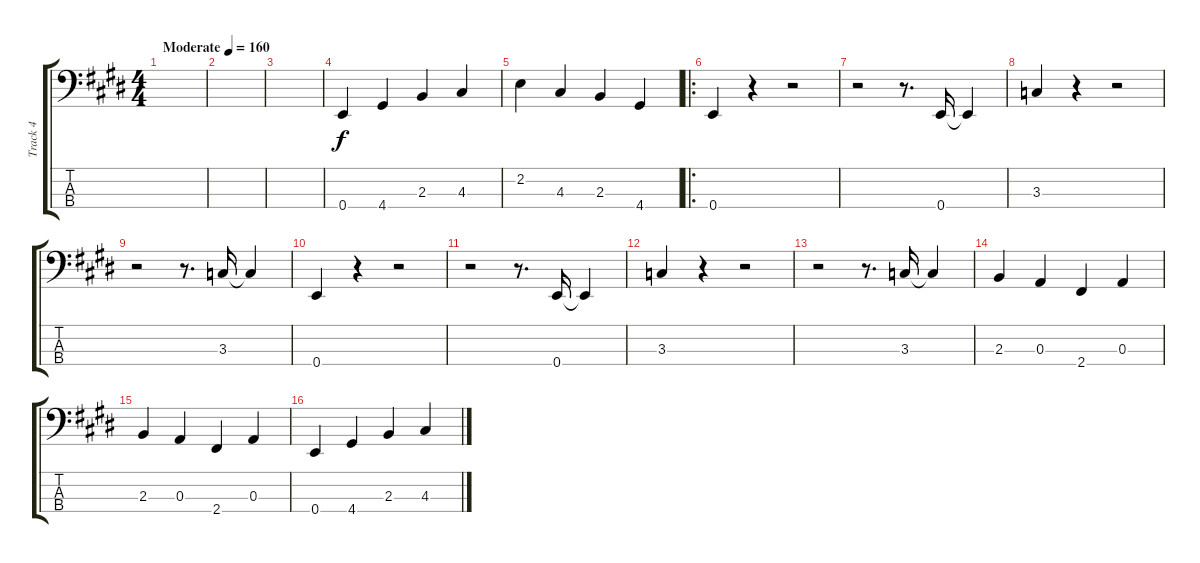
\track ("Track 4" "Track 4") {instrument electricbassfinger}
\staff {score tabs}
\tuning (G2 D2 A1 E1) {hide}
\ts (4 4)
\tempo (160 "Moderate")
\clef f4
\ks e
|
|
|
0.4.4 4.4.4 2.3.4 4.3.4 |
2.2.4 4.3.4 2.3.4 4.4.4 |
\ro
0.4.4 r.4 r.2 |
r.2 r.8{d} 0.4.16 0.4{t}.4 |
3.3.4 r.4 r.2 |
r.2 r.8{d} 3.3.16 3.3{t}.4 |
0.4.4 r.4 r.2 |
r.2 r.8{d} 0.4.16 0.4{t}.4 |
3.3.4 r.4 r.2 |
r.2 r.8{d} 3.3.16 3.3{t}.4 |
2.3.4 0.3.4 2.4.4 0.3.4 |
2.3.4 0.3.4 2.4.4 0.3.4 |
0.4.4 4.4.4 2.3.4 4.3.4
